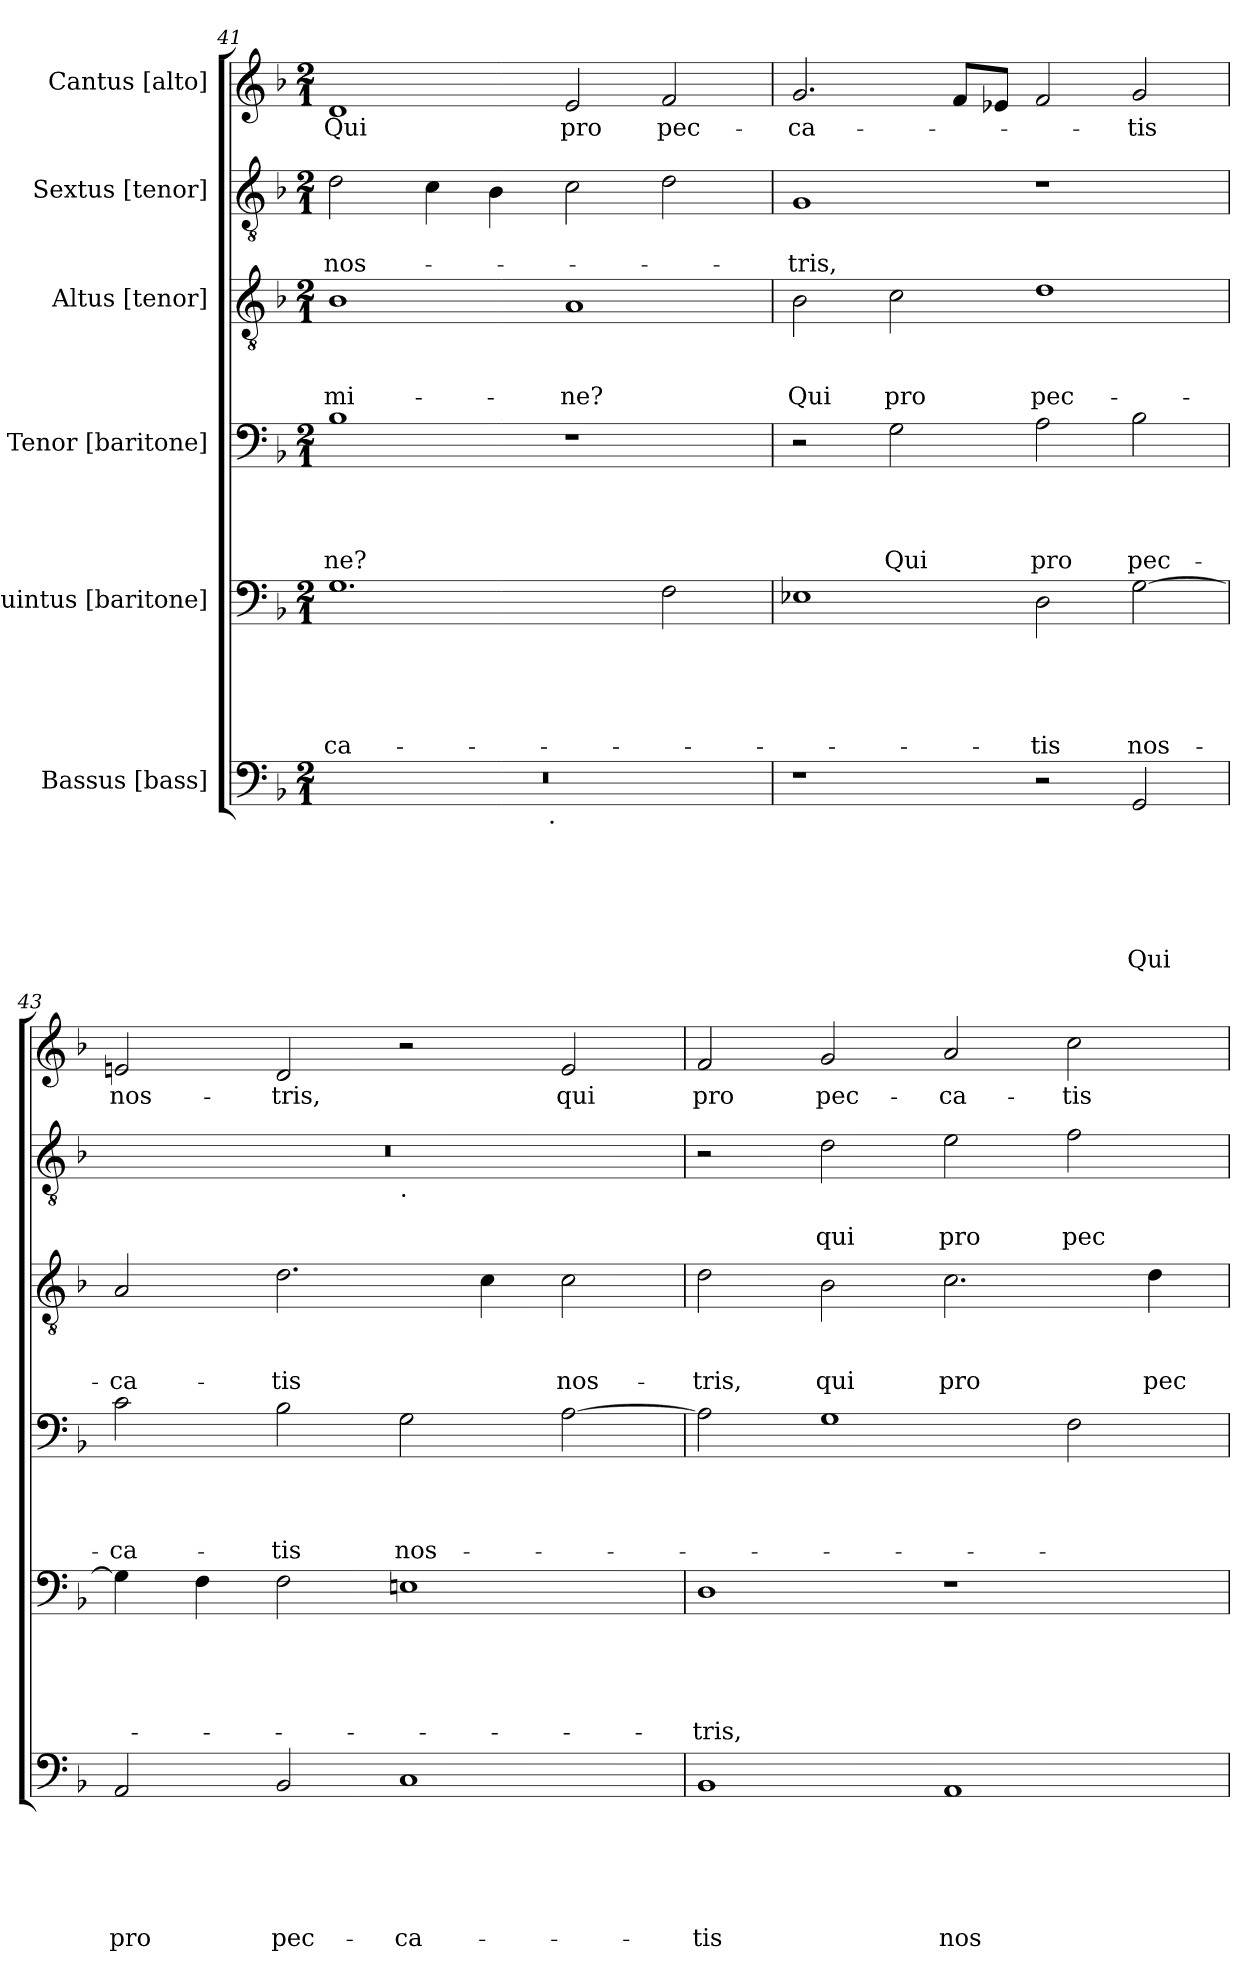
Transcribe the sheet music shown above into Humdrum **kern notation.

**kern	**text	**text	**text	**text	**text	**text	**kern	**text	**text	**text	**text	**text	**kern	**text	**text	**text	**text	**kern	**text	**text	**text	**kern	**text	**text	**kern	**text
*part6	*part6	*part6	*part6	*part6	*part6	*part6	*part5	*part5	*part5	*part5	*part5	*part5	*part4	*part4	*part4	*part4	*part4	*part3	*part3	*part3	*part3	*part2	*part2	*part2	*part1	*part1
*staff6	*staff6	*staff6	*staff6	*staff6	*staff6	*staff6	*staff5	*staff5	*staff5	*staff5	*staff5	*staff5	*staff4	*staff4	*staff4	*staff4	*staff4	*staff3	*staff3	*staff3	*staff3	*staff2	*staff2	*staff2	*staff1	*staff1
*I"Bassus [bass]	*	*	*	*	*	*	*I"Quintus [baritone]	*	*	*	*	*	*I"Tenor [baritone]	*	*	*	*	*I"Altus [tenor]	*	*	*	*I"Sextus [tenor]	*	*	*I"Cantus [alto]	*
*clefF4	*	*	*	*	*	*	*clefF4	*	*	*	*	*	*clefF4	*	*	*	*	*clefGv2	*	*	*	*clefGv2	*	*	*clefG2	*
*k[b-]	*	*	*	*	*	*	*k[b-]	*	*	*	*	*	*k[b-]	*	*	*	*	*k[b-]	*	*	*	*k[b-]	*	*	*k[b-]	*
*F:	*	*	*	*	*	*	*F:	*	*	*	*	*	*F:	*	*	*	*	*F:	*	*	*	*F:	*	*	*F:	*
*M2/1	*	*	*	*	*	*	*M2/1	*	*	*	*	*	*M2/1	*	*	*	*	*M2/1	*	*	*	*M2/1	*	*	*M2/1	*
=41	=41	=41	=41	=41	=41	=41	=41	=41	=41	=41	=41	=41	=41	=41	=41	=41	=41	=41	=41	=41	=41	=41	=41	=41	=41	=41
!	!	!	!	!	!	!	!	!	!	!	!	!LO:LY:b	!	!	!	!	!LO:LY:b	!	!	!	!LO:LY:b	!	!	!LO:LY:b	!	!LO:LY:b
*^	*	*	*	*	*	*	*	*	*	*	*	*	*	*	*	*	*	*	*	*	*	*	*	*	*	*
0r	2ryy	.	.	.	.	.	.	1.G	.	.	.	.	-ca-	1B-	.	.	.	-ne?	1B-	.	.	-mi-	2d\	.	nos-	1d	Qui
.	4...ryy	.	.	.	.	.	.	.	.	.	.	.	.	.	.	.	.	.	.	.	.	.	4c\	.	.	.	.
.	.	.	.	.	.	.	.	.	.	.	.	.	.	.	.	.	.	.	.	.	.	.	4B-\	.	.	.	.
!	!LO:TX:b:t=.	!	!	!	!	!	!	!	!	!	!	!	!	!	!	!	!	!	!	!	!	!	!	!	!	!	!
.	1ryy	.	.	.	.	.	.	.	.	.	.	.	.	.	.	.	.	.	.	.	.	.	.	.	.	.	.
!	!	!	!	!	!	!	!	!	!	!	!	!	!	!	!	!	!	!	!	!	!	!LO:LY:b	!	!	!	!	!LO:LY:b
.	.	.	.	.	.	.	.	.	.	.	.	.	.	1r	.	.	.	.	1A	.	.	-ne?	2c\	.	.	2e/	pro
!	!	!	!	!	!	!	!	!	!	!	!	!	!	!	!	!	!	!	!	!	!	!	!	!	!	!	!LO:LY:b
.	.	.	.	.	.	.	.	2F\	.	.	.	.	.	.	.	.	.	.	.	.	.	.	2d\	.	.	2f/	pec-
.	32ryy	.	.	.	.	.	.	.	.	.	.	.	.	.	.	.	.	.	.	.	.	.	.	.	.	.	.
!!LO:PB:g=z
=42	=42	=42	=42	=42	=42	=42	=42	=42	=42	=42	=42	=42	=42	=42	=42	=42	=42	=42	=42	=42	=42	=42	=42	=42	=42	=42	=42
!	!	!	!	!	!	!	!	!	!	!	!	!	!	!	!	!	!	!	!	!	!	!LO:LY:b	!	!	!LO:LY:b	!	!LO:LY:b
*v	*v	*	*	*	*	*	*	*	*	*	*	*	*	*	*	*	*	*	*	*	*	*	*	*	*	*	*
1r	.	.	.	.	.	.	1E-X	.	.	.	.	.	2r	.	.	.	.	2B-\	.	.	Qui	1G	.	-tris,	2.g/	-ca-
!	!	!	!	!	!	!	!	!	!	!	!	!	!	!	!	!	!LO:LY:b	!	!	!	!LO:LY:b	!	!	!	!	!
.	.	.	.	.	.	.	.	.	.	.	.	.	2G\	.	.	.	Qui	2c\	.	.	pro	.	.	.	.	.
.	.	.	.	.	.	.	.	.	.	.	.	.	.	.	.	.	.	.	.	.	.	.	.	.	8f/L	.
.	.	.	.	.	.	.	.	.	.	.	.	.	.	.	.	.	.	.	.	.	.	.	.	.	8e-X/J	.
!	!	!	!	!	!	!	!	!	!	!	!	!LO:LY:b	!	!	!	!	!LO:LY:b	!	!	!	!LO:LY:b	!	!	!	!	!
2r	.	.	.	.	.	.	2D\	.	.	.	.	-tis	2A\	.	.	.	pro	1d	.	.	pec-	1r	.	.	2f/	.
!	!	!	!	!	!	!LO:LY:b	!	!	!	!	!	!LO:LY:b	!	!	!	!	!LO:LY:b	!	!	!	!	!	!	!	!	!LO:LY:b
2GG/	.	.	.	.	.	Qui	[>2G\	.	.	.	.	nos-	2B-\	.	.	.	pec-	.	.	.	.	.	.	.	2g/	-tis
=43	=43	=43	=43	=43	=43	=43	=43	=43	=43	=43	=43	=43	=43	=43	=43	=43	=43	=43	=43	=43	=43	=43	=43	=43	=43	=43
!	!	!	!	!	!	!LO:LY:b	!	!	!	!	!	!	!	!	!	!	!LO:LY:b	!	!	!	!LO:LY:b	!	!	!	!	!LO:LY:b
*	*	*	*	*	*	*	*	*	*	*	*	*	*	*	*	*	*	*	*	*	*	*^	*	*	*	*
2AA/	.	.	.	.	.	pro	4G\]	.	.	.	.	.	2c\	.	.	.	-ca-	2A/	.	.	-ca-	0r	1ryy	.	.	2en/	nos-
.	.	.	.	.	.	.	4F\	.	.	.	.	.	.	.	.	.	.	.	.	.	.	.	.	.	.	.	.
!	!	!	!	!	!	!LO:LY:b	!	!	!	!	!	!	!	!	!	!	!LO:LY:b	!	!	!	!LO:LY:b	!	!	!	!	!	!LO:LY:b
2BB-/	.	.	.	.	.	pec-	2F\	.	.	.	.	.	2B-\	.	.	.	-tis	2.d\	.	.	-tis	.	.	.	.	2d/	-tris,
!	!	!	!	!	!	!	!	!	!	!	!	!	!	!	!	!	!	!	!	!	!	!	!LO:TX:b:t=.	!	!	!	!
!	!	!	!	!	!	!LO:LY:b	!	!	!	!	!	!	!	!	!	!	!LO:LY:b	!	!	!	!	!	!	!	!	!	!
1C	.	.	.	.	.	-ca-	1En	.	.	.	.	.	2G\	.	.	.	nos-	.	.	.	.	.	1ryy	.	.	2r	.
.	.	.	.	.	.	.	.	.	.	.	.	.	.	.	.	.	.	4c\	.	.	.	.	.	.	.	.	.
!	!	!	!	!	!	!	!	!	!	!	!	!	!	!	!	!	!	!	!	!	!LO:LY:b	!	!	!	!	!	!LO:LY:b
.	.	.	.	.	.	.	.	.	.	.	.	.	[>2A\	.	.	.	.	2c\	.	.	nos-	.	.	.	.	2e/	qui
=44	=44	=44	=44	=44	=44	=44	=44	=44	=44	=44	=44	=44	=44	=44	=44	=44	=44	=44	=44	=44	=44	=44	=44	=44	=44	=44	=44
!	!	!	!	!	!	!LO:LY:b	!	!	!	!	!	!LO:LY:b	!	!	!	!	!	!	!	!	!LO:LY:b	!	!	!	!	!	!LO:LY:b
*	*	*	*	*	*	*	*	*	*	*	*	*	*	*	*	*	*	*	*	*	*	*v	*v	*	*	*	*
1BB-	.	.	.	.	.	-tis	1D	.	.	.	.	-tris,	2A\]	.	.	.	.	2d\	.	.	-tris,	2r	.	.	2f/	pro
!	!	!	!	!	!	!	!	!	!	!	!	!	!	!	!	!	!	!	!	!	!LO:LY:b	!	!	!LO:LY:b	!	!LO:LY:b
.	.	.	.	.	.	.	.	.	.	.	.	.	1G	.	.	.	.	2B-\	.	.	qui	2d\	.	qui	2g/	pec-
!	!	!	!	!	!	!LO:LY:b	!	!	!	!	!	!	!	!	!	!	!	!	!	!	!LO:LY:b	!	!	!LO:LY:b	!	!LO:LY:b
1AA	.	.	.	.	.	nos-	1r	.	.	.	.	.	.	.	.	.	.	2.c\	.	.	pro	2e\	.	pro	2a/	-ca-
!	!	!	!	!	!	!	!	!	!	!	!	!	!	!	!	!	!	!	!	!	!	!	!	!LO:LY:b	!	!LO:LY:b
.	.	.	.	.	.	.	.	.	.	.	.	.	2F\	.	.	.	.	.	.	.	.	2f\	.	pec-	2cc\	-tis
!	!	!	!	!	!	!	!	!	!	!	!	!	!	!	!	!	!	!	!	!	!LO:LY:b	!	!	!	!	!
.	.	.	.	.	.	.	.	.	.	.	.	.	.	.	.	.	.	4d\	.	.	pec-	.	.	.	.	.
=	=	=	=	=	=	=	=	=	=	=	=	=	=	=	=	=	=	=	=	=	=	=	=	=	=	=
*-	*-	*-	*-	*-	*-	*-	*-	*-	*-	*-	*-	*-	*-	*-	*-	*-	*-	*-	*-	*-	*-	*-	*-	*-	*-	*-
